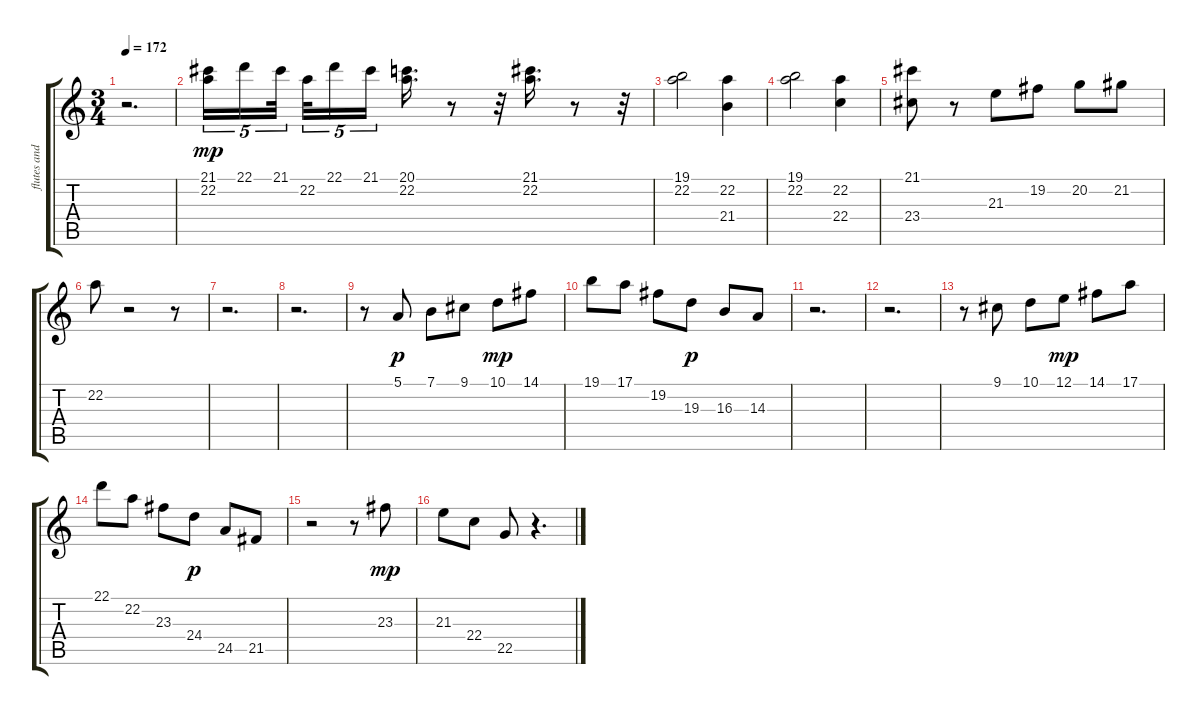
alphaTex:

\track ("flutes and piccolo" "flutes and") {instrument flute}
\staff {score tabs}
\tuning (E4 B3 G3 D3 A2 E2) {hide}
\ts (3 4)
\tempo 172
\clef g2
\ks c
r.2{d dy mp} |
(21.1 22.2).16{tu (5 4)} 22.1.16{tu (5 4)} 21.1.32{tu (5 4) beam splitsecondary} 22.2.32{tu (5 4)} 22.1.16{tu (5 4)} 21.1.16{tu (5 4)} (20.1 22.2).16{d} r.8 r.32 (21.1 22.2).16{d} r.8 r.32 |
(19.1 22.2).2 (22.2 21.4).4 |
(19.1 22.2).2 (22.2 22.4).4 |
(21.1 23.4).8 r.8 21.3.8 19.2.8 20.2.8 21.2.8 |
22.2.8 r.2 r.8 |
r.2{d} |
r.2{d} |
r.8 5.1.8{dy p} 7.1.8 9.1.8 10.1.8{dy mp} 14.1.8 |
19.1.8 17.1.8 19.2.8 19.3.8{dy p} 16.3.8 14.3.8 |
r.2{d} |
r.2{d} |
r.8 9.1.8 10.1.8 12.1.8{dy mp} 14.1.8 17.1.8 |
22.1.8 22.2.8 23.3.8 24.4.8{dy p} 24.5.8 21.5.8 |
r.2 r.8 23.3.8{dy mp} |
21.3.8 22.4.8 22.5.8 r.4{d}
